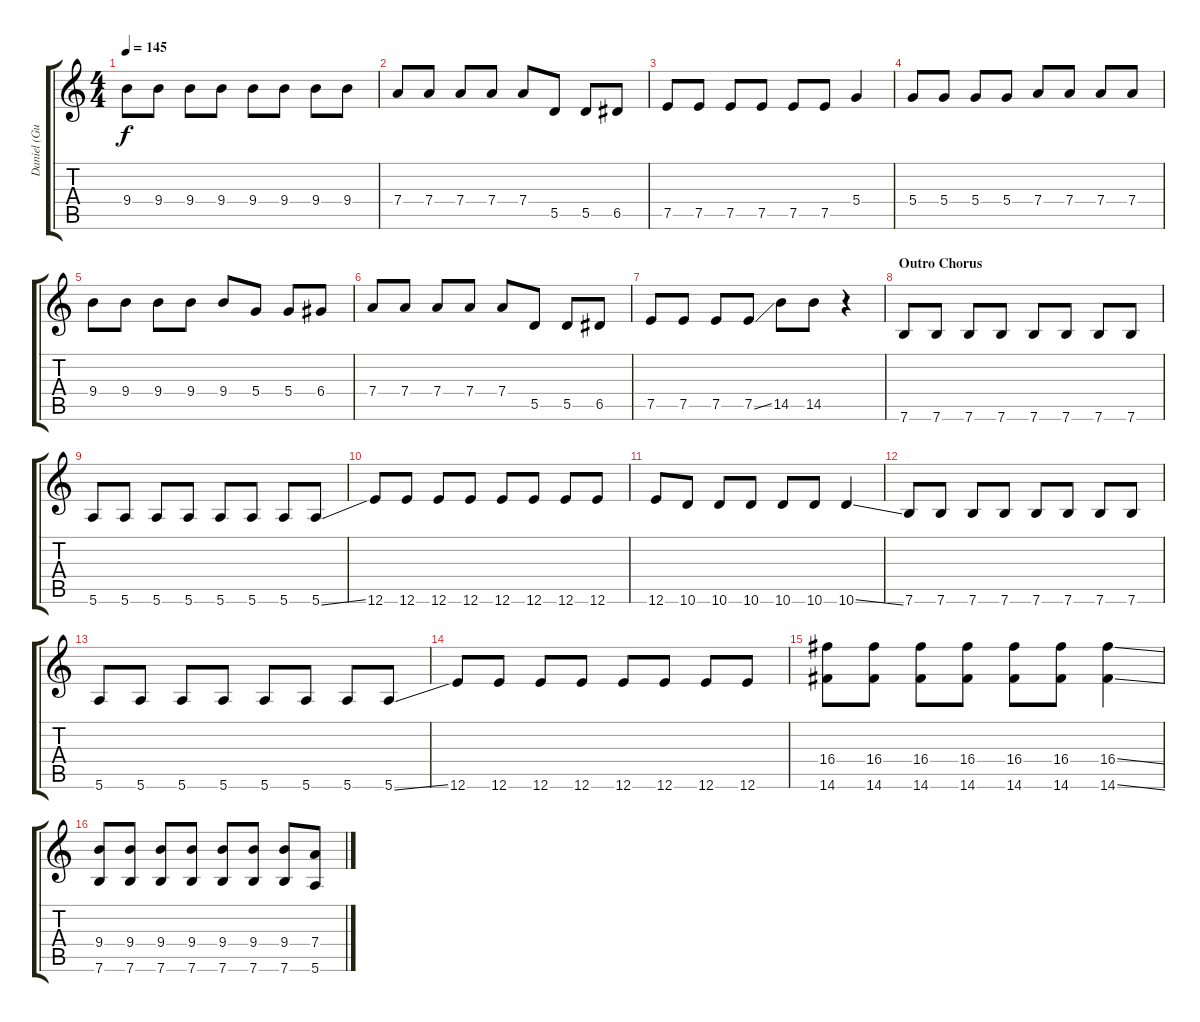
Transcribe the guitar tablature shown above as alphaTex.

\track ("Daniel (Guitar 1)" "Daniel (Gu") {instrument distortionguitar}
\staff {score tabs}
\tuning (E4 B3 G3 D3 A2 E2) {hide}
\ts (4 4)
\tempo 145
\clef g2
\ks c
9.4.8{dy f} 9.4.8 9.4.8 9.4.8 9.4.8 9.4.8 9.4.8 9.4.8 |
7.4.8 7.4.8 7.4.8 7.4.8 7.4.8 5.5.8 5.5.8 6.5.8 |
7.5.8 7.5.8 7.5.8 7.5.8 7.5.8 7.5.8 5.4.4 |
5.4.8 5.4.8 5.4.8 5.4.8 7.4.8 7.4.8 7.4.8 7.4.8 |
9.4.8 9.4.8 9.4.8 9.4.8 9.4.8 5.4.8 5.4.8 6.4.8 |
7.4.8 7.4.8 7.4.8 7.4.8 7.4.8 5.5.8 5.5.8 6.5.8 |
7.5.8 7.5.8 7.5.8 7.5{ss}.8 14.5.8 14.5.8 r.4 |
\section ("" "Outro Chorus")
7.6.8 7.6.8 7.6.8 7.6.8 7.6.8 7.6.8 7.6.8 7.6.8 |
5.6.8 5.6.8 5.6.8 5.6.8 5.6.8 5.6.8 5.6.8 5.6{ss}.8 |
12.6.8 12.6.8 12.6.8 12.6.8 12.6.8 12.6.8 12.6.8 12.6.8 |
12.6.8 10.6.8 10.6.8 10.6.8 10.6.8 10.6.8 10.6{ss}.4 |
7.6.8 7.6.8 7.6.8 7.6.8 7.6.8 7.6.8 7.6.8 7.6.8 |
5.6.8 5.6.8 5.6.8 5.6.8 5.6.8 5.6.8 5.6.8 5.6{ss}.8 |
12.6.8 12.6.8 12.6.8 12.6.8 12.6.8 12.6.8 12.6.8 12.6.8 |
(16.4 14.6).8 (16.4 14.6).8 (16.4 14.6).8 (16.4 14.6).8 (16.4 14.6).8 (16.4 14.6).8 (16.4{ss} 14.6{ss}).4 |
(9.4 7.6).8 (9.4 7.6).8 (9.4 7.6).8 (9.4 7.6).8 (9.4 7.6).8 (9.4 7.6).8 (9.4 7.6).8 (7.4 5.6).8
